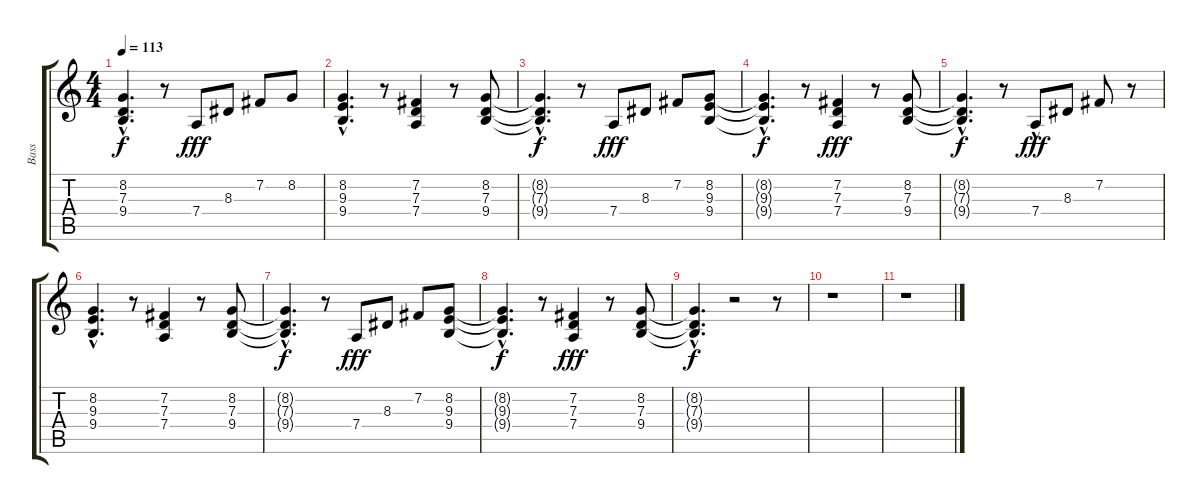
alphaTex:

\track (" Bass" " Bass") {instrument brightacousticpiano}
\staff {score tabs}
\tuning (E4 B3 G3 D3 A2 E2) {hide}
\ts (4 4)
\tempo 113
\clef g2
\ks c
(8.2{t} 7.3{hac t} 9.4{hac t}).4{d dy f} r.8 7.4.8{dy fff} 8.3.8 7.2.8 8.2.8 |
(8.2{hac} 9.3{hac} 9.4{hac}).4{d} r.8 (7.2 7.3 7.4).4 r.8 (8.2 7.3 9.4).8 |
(8.2{t} 7.3{t} 9.4{hac t}).4{d dy f} r.8 7.4.8{dy fff} 8.3.8 7.2.8 (8.2 9.3 9.4).8 |
(8.2{hac t} 9.3{hac t} 9.4{hac t}).4{d dy f} r.8 (7.2 7.3 7.4).4{dy fff} r.8 (8.2 7.3 9.4).8 |
(8.2{hac t} 7.3{hac t} 9.4{hac t}).4{d dy f} r.8 7.4{hac}.8{dy fff} 8.3.8 7.2.8 r.8 |
(8.2{hac} 9.3{hac} 9.4{hac}).4{d} r.8 (7.2 7.3 7.4).4 r.8 (8.2 7.3 9.4).8 |
(8.2{t} 7.3{t} 9.4{hac t}).4{d dy f} r.8 7.4.8{dy fff} 8.3.8 7.2.8 (8.2 9.3 9.4).8 |
(8.2{t} 9.3{hac t} 9.4{hac t}).4{d dy f} r.8 (7.2 7.3 7.4).4{dy fff} r.8 (8.2 7.3 9.4).8 |
(8.2{t} 7.3{hac t} 9.4{hac t}).4{d dy f} r.2 r.8 |
r.1 |
r.1
